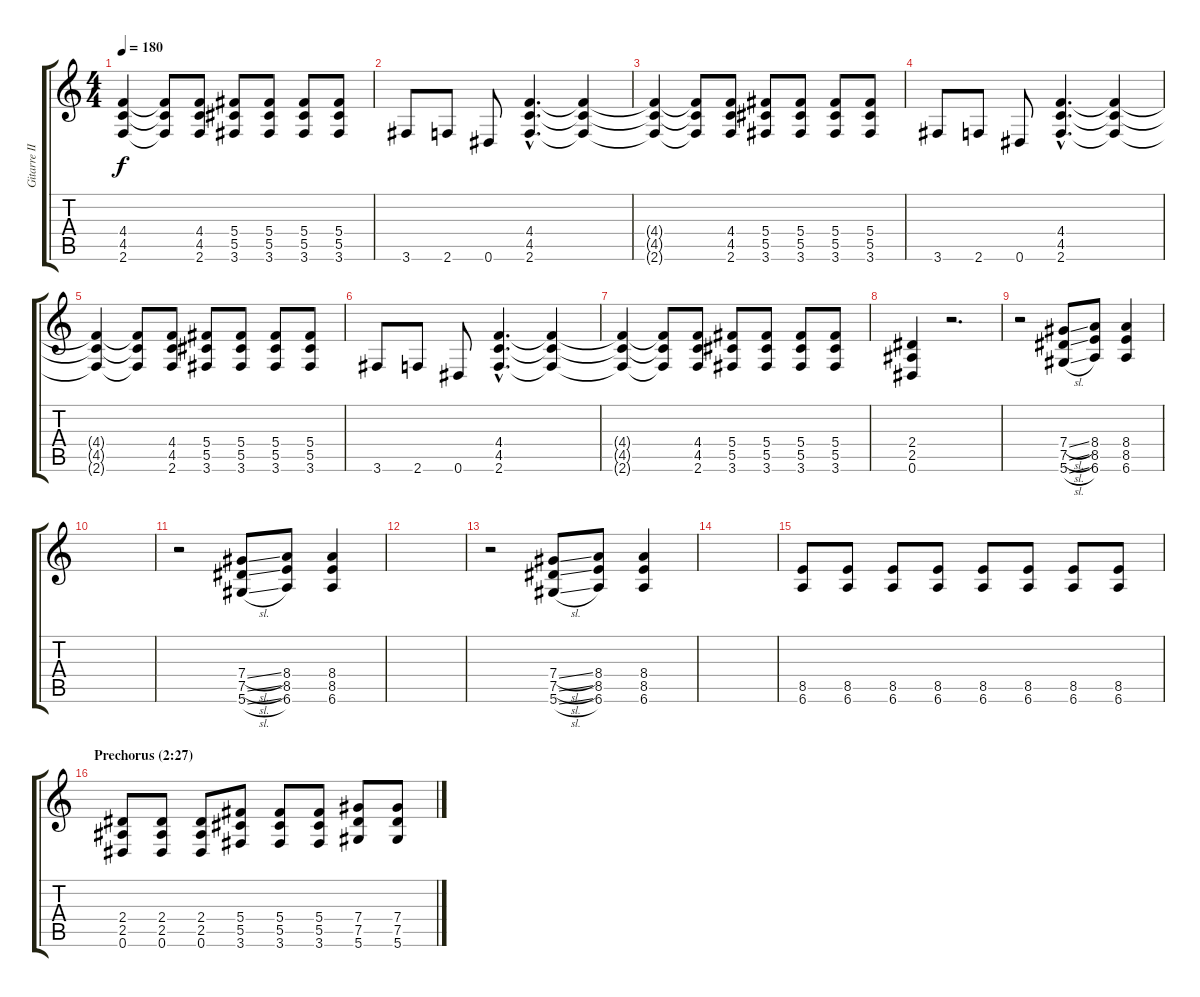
\track ("Gitarre II" "Gitarre II") {instrument distortionguitar}
\staff {score tabs}
\tuning (Eb4 Bb3 Gb3 Db3 Ab2 Eb2) {hide}
\ts (4 4)
\tempo 180
\clef g2
\ks c
(4.4{t} 4.5{t} 2.6{t}).4{dy f} (4.4{t} 4.5{t} 2.6{t}).8 (4.4 4.5 2.6).8 (5.4 5.5 3.6).8 (5.4 5.5 3.6).8 (5.4 5.5 3.6).8 (5.4 5.5 3.6).8 |
3.6.8 2.6.8 0.6.8 (4.4{hac} 4.5{hac} 2.6{hac}).4{d} (4.4{t} 4.5{t} 2.6{t}).4 |
(4.4{t} 4.5{t} 2.6{t}).4 (4.4{t} 4.5{t} 2.6{t}).8 (4.4 4.5 2.6).8 (5.4 5.5 3.6).8 (5.4 5.5 3.6).8 (5.4 5.5 3.6).8 (5.4 5.5 3.6).8 |
3.6.8 2.6.8 0.6.8 (4.4{hac} 4.5{hac} 2.6{hac}).4{d} (4.4{t} 4.5{t} 2.6{t}).4 |
(4.4{t} 4.5{t} 2.6{t}).4 (4.4{t} 4.5{t} 2.6{t}).8 (4.4 4.5 2.6).8 (5.4 5.5 3.6).8 (5.4 5.5 3.6).8 (5.4 5.5 3.6).8 (5.4 5.5 3.6).8 |
3.6.8 2.6.8 0.6.8 (4.4{hac} 4.5{hac} 2.6{hac}).4{d} (4.4{t} 4.5{t} 2.6{t}).4 |
(4.4{t} 4.5{t} 2.6{t}).4 (4.4{t} 4.5{t} 2.6{t}).8 (4.4 4.5 2.6).8 (5.4 5.5 3.6).8 (5.4 5.5 3.6).8 (5.4 5.5 3.6).8 (5.4 5.5 3.6).8 |
(2.4 2.5 0.6).4 r.2{d} |
r.2 (7.4{sl} 7.5{sl} 5.6{sl}).8 (8.4 8.5 6.6).8 (8.4 8.5 6.6).4 |
|
r.2 (7.4{sl} 7.5{sl} 5.6{sl}).8 (8.4 8.5 6.6).8 (8.4 8.5 6.6).4 |
|
r.2 (7.4{sl} 7.5{sl} 5.6{sl}).8 (8.4 8.5 6.6).8 (8.4 8.5 6.6).4 |
|
(8.5 6.6).8 (8.5 6.6).8 (8.5 6.6).8 (8.5 6.6).8 (8.5 6.6).8 (8.5 6.6).8 (8.5 6.6).8 (8.5 6.6).8 |
\section ("" "Prechorus (2:27)")
(2.4 2.5 0.6).8 (2.4 2.5 0.6).8 (2.4 2.5 0.6).8 (5.4 5.5 3.6).8 (5.4 5.5 3.6).8 (5.4 5.5 3.6).8 (7.4 7.5 5.6).8 (7.4 7.5 5.6).8
